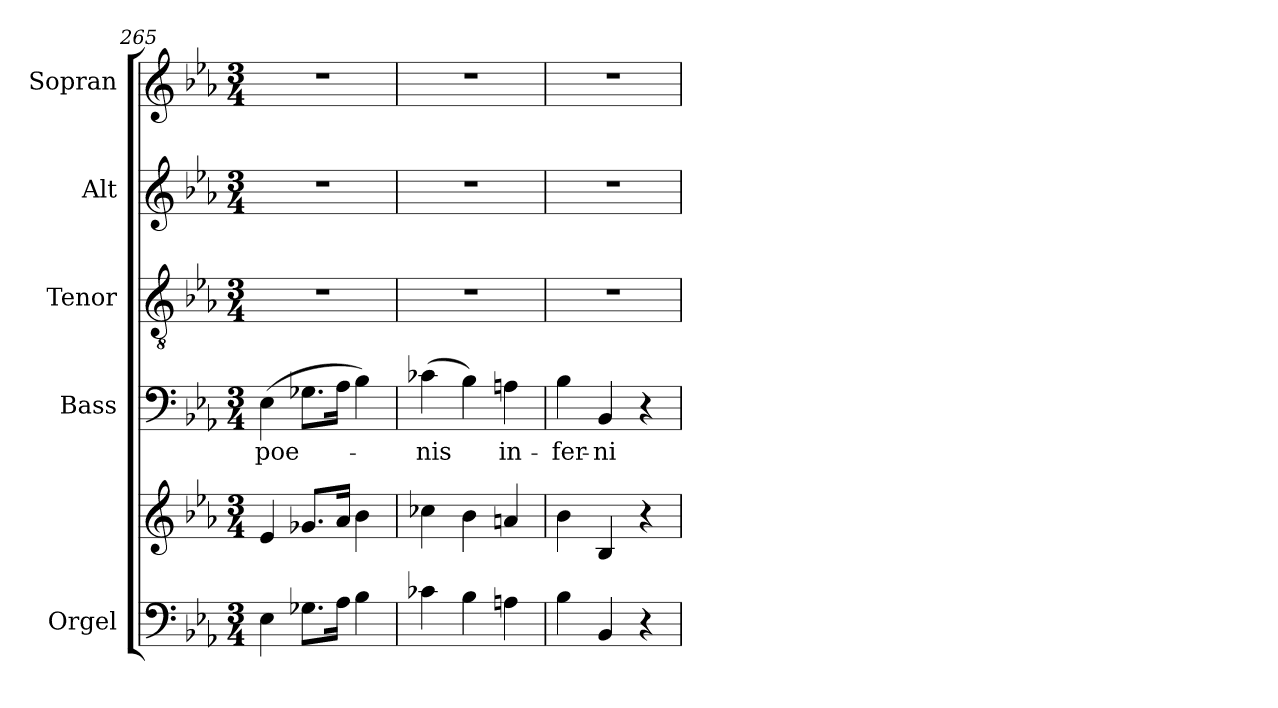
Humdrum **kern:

**kern	**kern	**kern	**text	**kern	**kern	**kern
*part5	*part5	*part4	*part4	*part3	*part2	*part1
*staff6	*staff5	*staff4	*staff4	*staff3	*staff2	*staff1
*I"Orgel	*	*I"Bass	*	*I"Tenor	*I"Alt	*I"Sopran
*I'Org.	*	*I'B.	*	*I'T.	*I'A.	*I'S.
*clefF4	*clefG2	*clefF4	*	*clefGv2	*clefG2	*clefG2
*k[b-e-a-]	*k[b-e-a-]	*k[b-e-a-]	*	*k[b-e-a-]	*k[b-e-a-]	*k[b-e-a-]
*E-:	*E-:	*E-:	*	*E-:	*E-:	*E-:
*M3/4	*M3/4	*M3/4	*	*M3/4	*M3/4	*M3/4
=265	=265	=265	=265	=265	=265	=265
!	!	!	!LO:LY:b	!	!	!
4E-\	4e-/	(>4E-\	poe-	2.r	2.r	2.r
8.G-X\L	8.g-X/L	8.G-X\L	.	.	.	.
16A-\Jk	16a-/Jk	16A-\Jk	.	.	.	.
4B-\	4b-\	4B-\)	.	.	.	.
=266	=266	=266	=266	=266	=266	=266
!	!	!	!LO:LY:b	!	!	!
4c-X\	4cc-X\	(>4c-X\	-nis	2.r	2.r	2.r
4B-\	4b-\	4B-\)	.	.	.	.
!	!	!	!LO:LY:b	!	!	!
4An\	4an/	4An\	in-	.	.	.
=267	=267	=267	=267	=267	=267	=267
!	!	!	!LO:LY:b	!	!	!
4B-\	4b-\	4B-\	-fer-	2.r	2.r	2.r
!	!	!	!LO:LY:b	!	!	!
4BB-/	4B-/	4BB-/	-ni	.	.	.
4r	4r	4r	.	.	.	.
=	=	=	=	=	=	=
*-	*-	*-	*-	*-	*-	*-
